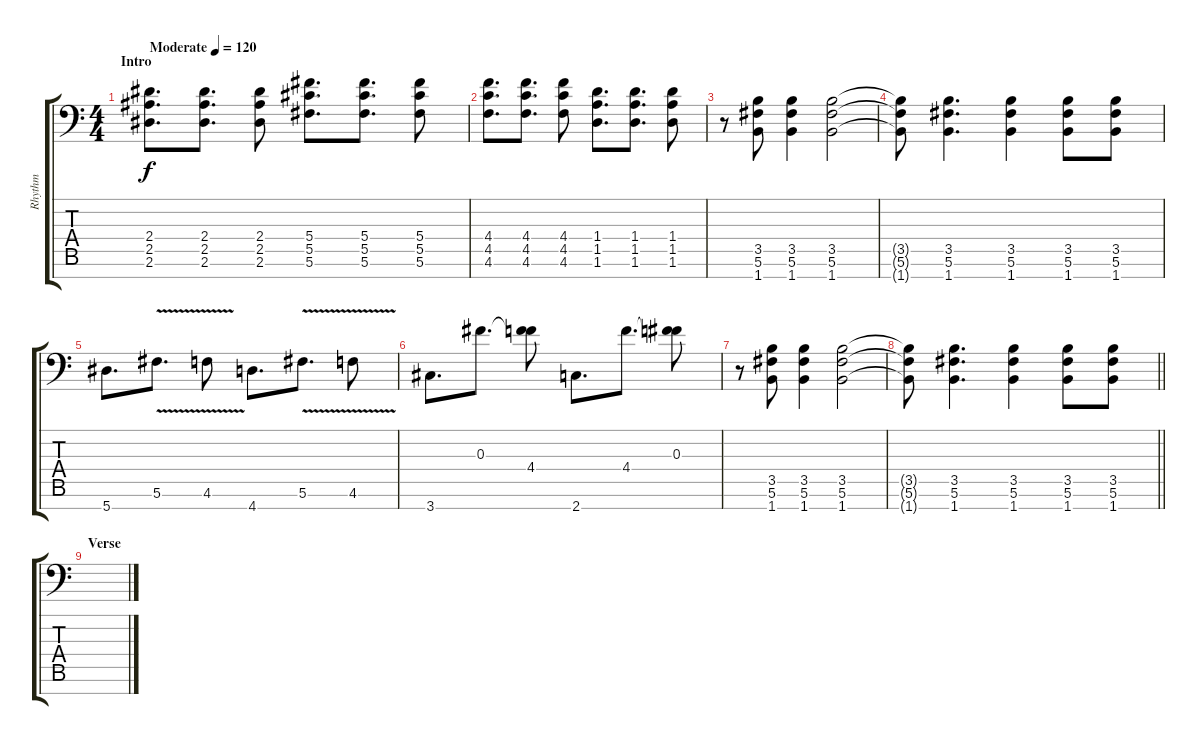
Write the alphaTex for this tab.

\track ("Rhythm" "Rhythm") {instrument distortionguitar}
\staff {score tabs}
\tuning (Eb4 Bb3 Gb3 Db3 Ab2 Db2 Bb1) {hide}
\ts (4 4)
\section ("" "Intro")
\tempo (120 "Moderate")
\clef f4
\ks c
(2.4 2.5 2.6).8{d dy f instrument distortionguitar} (2.4 2.5 2.6).8{d} (2.4 2.5 2.6).8 (5.4 5.5 5.6).8{d} (5.4 5.5 5.6).8{d} (5.4 5.5 5.6).8 |
(4.4 4.5 4.6).8{d} (4.4 4.5 4.6).8{d} (4.4 4.5 4.6).8 (1.4 1.5 1.6).8{d} (1.4 1.5 1.6).8{d} (1.4 1.5 1.6).8 |
r.8 (3.5 5.6 1.7).8 (3.5 5.6 1.7).4 (3.5 5.6 1.7).2 |
(3.5{t} 5.6{t} 1.7{t}).8 (3.5 5.6 1.7).4{d} (3.5 5.6 1.7).4 (3.5 5.6 1.7).8 (3.5 5.6 1.7).8 |
5.7.8{d} 5.6{v}.8{d} 4.6{v}.8 4.7.8{d} 5.6{v}.8{d} 4.6{v}.8 |
3.7.8{d} 0.3.8{d} (0.3{t} 4.4).8 2.7.8{d} 4.4.8{d} (0.3 4.4{t}).8 |
r.8 (3.5 5.6 1.7).8 (3.5 5.6 1.7).4 (3.5 5.6 1.7).2 |
\barLineRight lightlight
(3.5{t} 5.6{t} 1.7{t}).8 (3.5 5.6 1.7).4{d} (3.5 5.6 1.7).4 (3.5 5.6 1.7).8 (3.5 5.6 1.7).8 |
\section ("" "Verse")
